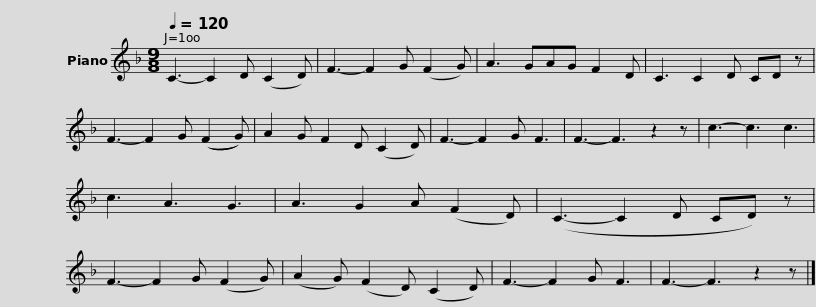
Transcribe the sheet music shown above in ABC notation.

X:1
L:1/8
Q:1/4=120
M:9/8
I:linebreak $
K:F
V:1 treble
V:1
 C3- C2 D (C2 D) | F3- F2 G (F2 G) | A3 GAG F2- D | C3 C2 D CD z | F3- F2 G ((F2 G)) | %5
 A2- G F2- D (C2 D) |$ F3- F2 G F3 | F3- F3 z2 z | c3- c3 c3 | c3 A3 G3 | %10
 A3 G2 A (F2 D) | (C3- C2 D CD) z | F3- F2 G (F2 G) |$ (A2 G) (F2 D) (C2 D) | F3- F2 G F3 | %15
 F3- F3 z2 z |] %16
